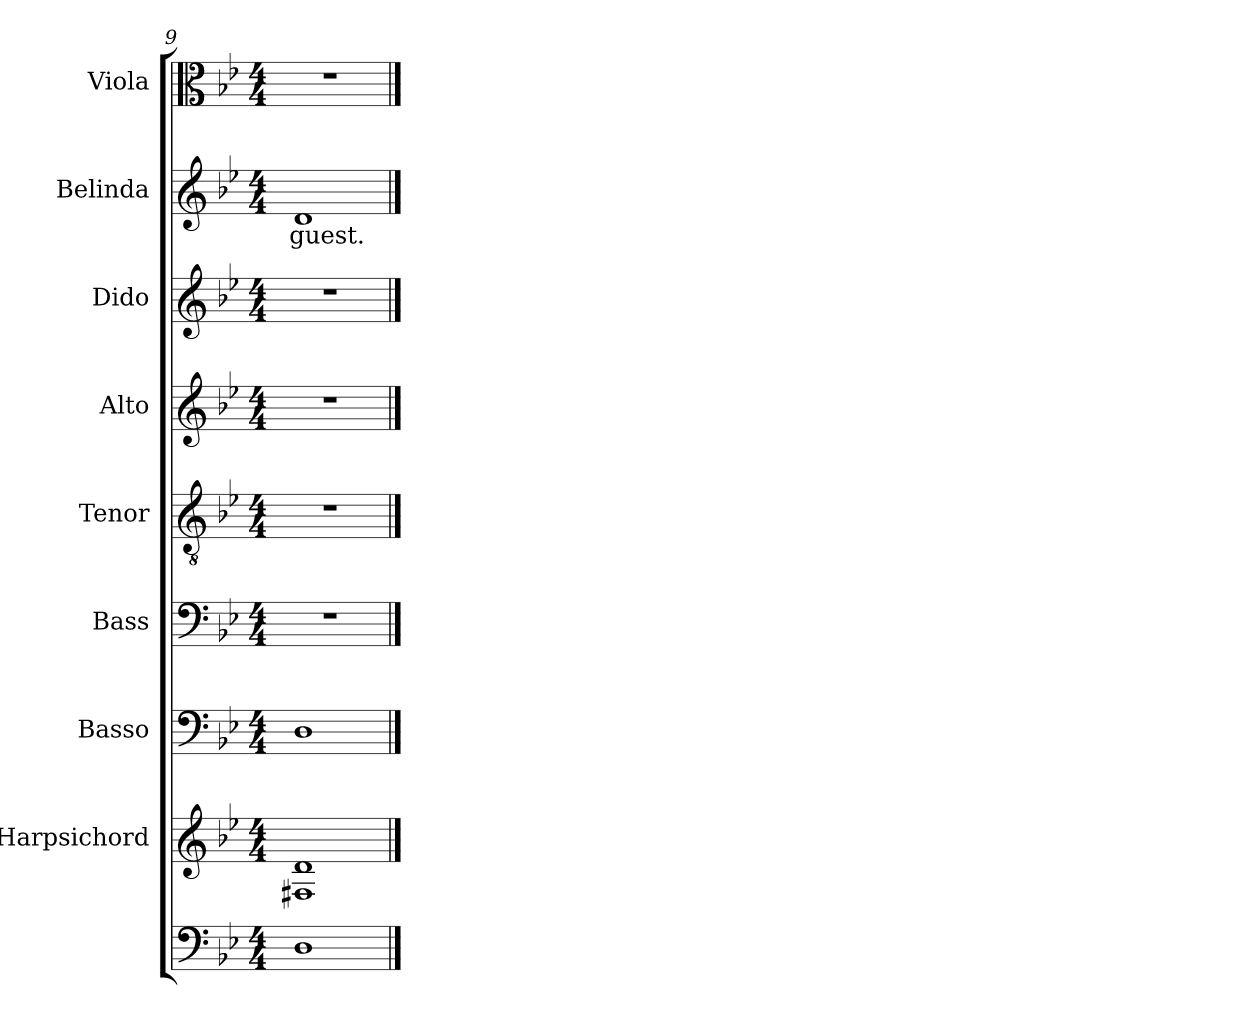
**kern	**kern	**kern	**kern	**kern	**kern	**kern	**kern	**text	**kern
*part9	*part8	*part7	*part6	*part5	*part4	*part3	*part2	*part2	*part1
*staff9	*staff8	*staff7	*staff6	*staff5	*staff4	*staff3	*staff2	*staff2	*staff1
*	*I"Harpsichord	*I"Basso	*I"Bass	*I"Tenor	*I"Alto	*I"Dido	*I"Belinda	*	*I"Viola
*	*	*	*I'B.	*I'T.	*I'A.	*	*	*	*I'Viola
*clefF4	*clefG2	*clefF4	*clefF4	*clefGv2	*clefG2	*clefG2	*clefG2	*	*clefC3
*	*	*	*	*ITrd7c12	*	*	*	*	*
*k[b-e-]	*k[b-e-]	*k[b-e-]	*k[b-e-]	*k[b-e-]	*k[b-e-]	*k[b-e-]	*k[b-e-]	*	*k[b-e-]
*g:	*g:	*g:	*g:	*g:	*g:	*g:	*g:	*	*g:
*M4/4	*M4/4	*M4/4	*M4/4	*M4/4	*M4/4	*M4/4	*M4/4	*	*M4/4
=9	=9	=9	=9	=9	=9	=9	=9	=9	=9
*	*^	*	*	*	*	*	*	*	*
!	!	!	!	!	!	!	!	!	!LO:LY:b:color=#000000	!
1Di	1di	1F#Xi	1Di	1r	1r	1r	1r	1di	guest.	1r
*	*v	*v	*	*	*	*	*	*	*	*
==	==	==	==	==	==	==	==	==	==
*-	*-	*-	*-	*-	*-	*-	*-	*-	*-
